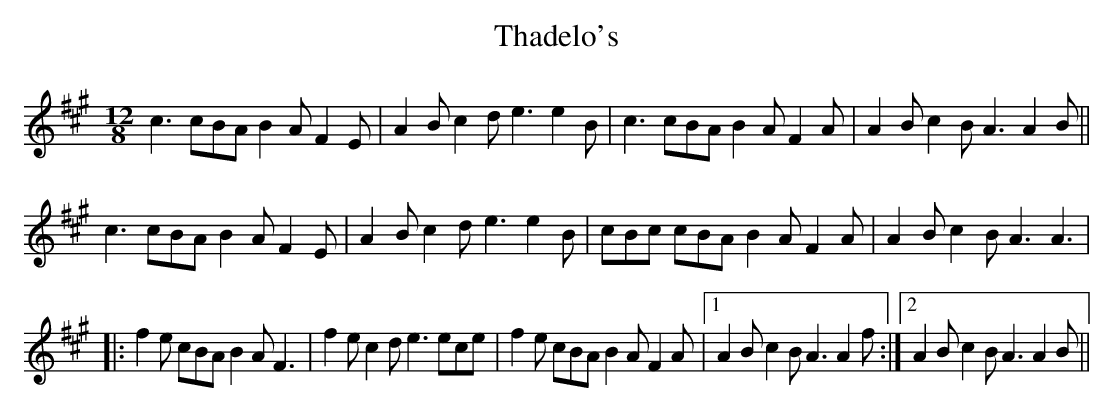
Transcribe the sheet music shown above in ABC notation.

X:1
T: Thadelo's
M: 12/8
L: 1/8
K: Amaj
c3 cBA B2A F2E|A2B c2d e3 e2B|c3 cBA B2A F2A|A2B c2B A3 A2B||
c3 cBA B2A F2E|A2B c2d e3 e2B|cBc cBA B2A F2A|A2B c2B A3 A3|
|:f2e cBA B2A F3|f2e c2d e3 ece|f2e cBA B2A F2A|1 A2B c2B A3 A2f:|2 A2B c2B A3 A2B||
